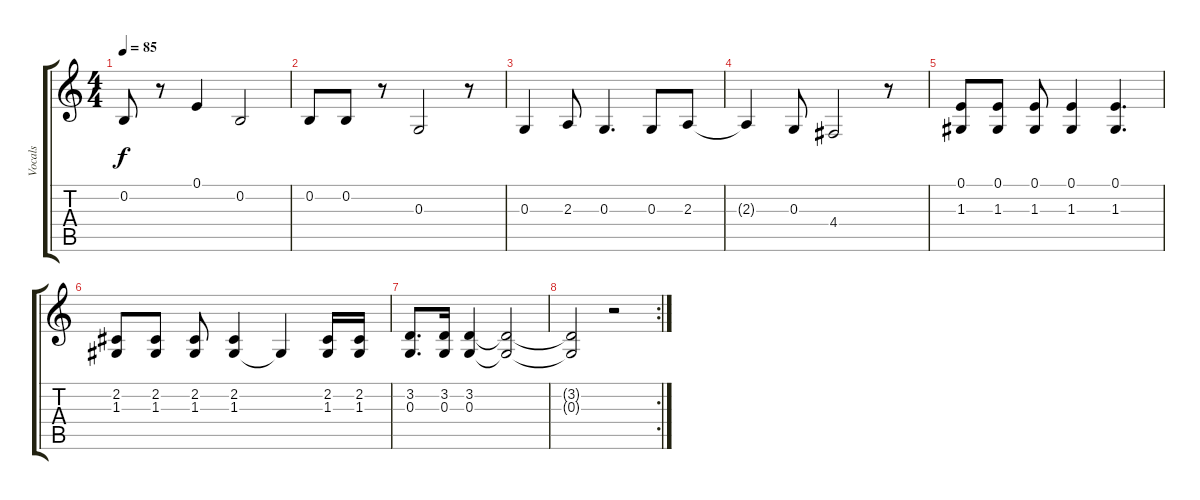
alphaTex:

\track ("Vocals" "Vocals") {instrument lead6voice}
\staff {score tabs}
\tuning (E4 B3 G3 D3 A2 E2) {hide}
\ts (4 4)
\tempo 85
\clef g2
\ks c
0.2{t}.8{dy f} r.8 0.1.4 0.2.2 |
0.2.8 0.2.8 r.8 0.3.2 r.8 |
0.3.4 2.3.8 0.3.4{d} 0.3.8 2.3.8 |
2.3{t}.4 0.3.8 4.4.2 r.8 |
(0.1 1.3).8 (0.1 1.3).8 (0.1 1.3).8 (0.1 1.3).4 (0.1 1.3).4{d} |
(2.2 1.3).8 (2.2 1.3).8 (2.2 1.3).8 (2.2 1.3).4 1.3{t}.4 (2.2 1.3).16 (2.2 1.3).16 |
(3.2 0.3).8{d} (3.2 0.3).16 (3.2 0.3).4 (3.2{t} 0.3{t}).2 |
\rc 2
(3.2{t} 0.3{t}).2 r.2
